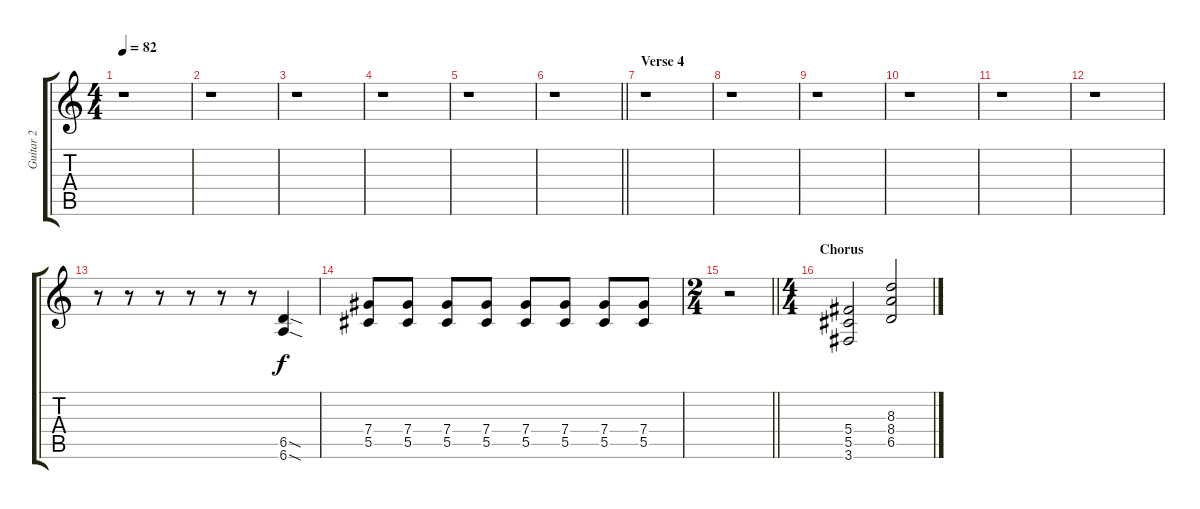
\track ("Guitar 2" "Guitar 2") {instrument overdrivenguitar}
\staff {score tabs}
\tuning (Eb4 Bb3 Gb3 Db3 Ab2 Eb2) {hide}
\ts (4 4)
\tempo 82
\clef g2
\ks c
r.1{dy f} |
r.1 |
r.1 |
r.1 |
r.1 |
\barLineRight lightlight
r.1 |
\section ("" "Verse 4")
r.1 |
r.1 |
r.1 |
r.1 |
r.1 |
r.1 |
r.8 r.8 r.8 r.8 r.8 r.8 (6.5{sod} 6.6{sod}).4 |
(7.4 5.5).8 (7.4 5.5).8 (7.4 5.5).8 (7.4 5.5).8 (7.4 5.5).8 (7.4 5.5).8 (7.4 5.5).8 (7.4 5.5).8 |
\ts (2 4)
\barLineRight lightlight
r.2 |
\ts (4 4)
\section ("" "Chorus")
(5.4 5.5 3.6).2 (8.3 8.4 6.5).2
